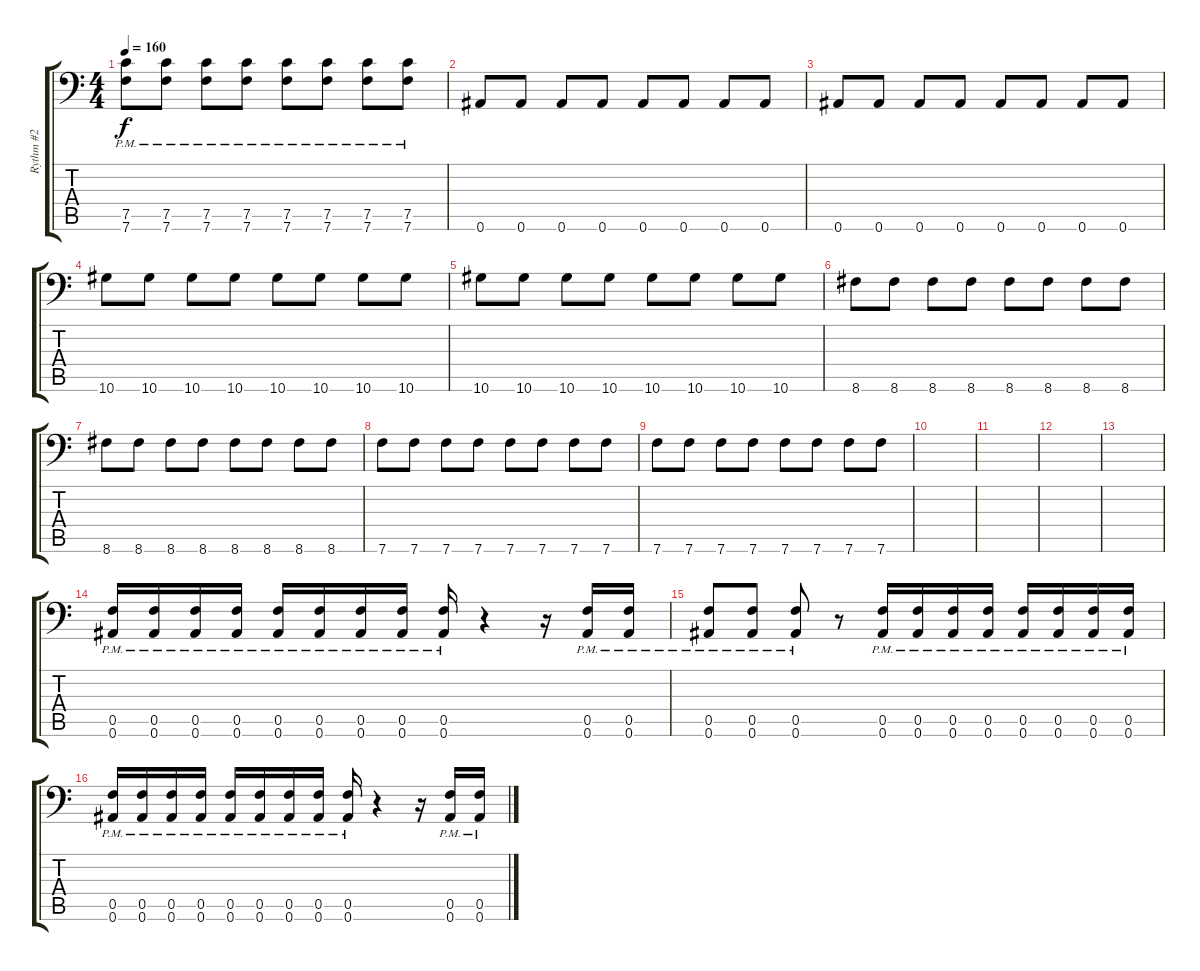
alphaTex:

\track ("Rythm #2" "Rythm #2") {instrument distortionguitar}
\staff {score tabs}
\tuning (C4 G3 Eb3 Bb2 F2 Bb1) {hide}
\ts (4 4)
\tempo 160
\clef f4
\ks c
(7.5{pm} 7.6{pm}).8{dy f} (7.5{pm} 7.6{pm}).8 (7.5{pm} 7.6{pm}).8 (7.5{pm} 7.6{pm}).8 (7.5{pm} 7.6{pm}).8 (7.5{pm} 7.6{pm}).8 (7.5{pm} 7.6{pm}).8 (7.5{pm} 7.6{pm}).8 |
0.6.8 0.6.8 0.6.8 0.6.8 0.6.8 0.6.8 0.6.8 0.6.8 |
0.6.8 0.6.8 0.6.8 0.6.8 0.6.8 0.6.8 0.6.8 0.6.8 |
10.6.8 10.6.8 10.6.8 10.6.8 10.6.8 10.6.8 10.6.8 10.6.8 |
10.6.8 10.6.8 10.6.8 10.6.8 10.6.8 10.6.8 10.6.8 10.6.8 |
8.6.8 8.6.8 8.6.8 8.6.8 8.6.8 8.6.8 8.6.8 8.6.8 |
8.6.8 8.6.8 8.6.8 8.6.8 8.6.8 8.6.8 8.6.8 8.6.8 |
7.6.8 7.6.8 7.6.8 7.6.8 7.6.8 7.6.8 7.6.8 7.6.8 |
7.6.8 7.6.8 7.6.8 7.6.8 7.6.8 7.6.8 7.6.8 7.6.8 |
|
|
|
|
(0.5{pm} 0.6{pm}).16 (0.5{pm} 0.6{pm}).16 (0.5{pm} 0.6{pm}).16 (0.5{pm} 0.6{pm}).16 (0.5{pm} 0.6{pm}).16 (0.5{pm} 0.6{pm}).16 (0.5{pm} 0.6{pm}).16 (0.5{pm} 0.6{pm}).16 (0.5{pm} 0.6{pm}).16 r.4 r.16 (0.5{pm} 0.6{pm}).16 (0.5{pm} 0.6{pm}).16 |
(0.5{pm} 0.6{pm}).8 (0.5{pm} 0.6{pm}).8 (0.5{pm} 0.6{pm}).8 r.8 (0.5{pm} 0.6{pm}).16 (0.5{pm} 0.6{pm}).16 (0.5{pm} 0.6{pm}).16 (0.5{pm} 0.6{pm}).16 (0.5{pm} 0.6{pm}).16 (0.5{pm} 0.6{pm}).16 (0.5{pm} 0.6{pm}).16 (0.5{pm} 0.6{pm}).16 |
(0.5{pm} 0.6{pm}).16 (0.5{pm} 0.6{pm}).16 (0.5{pm} 0.6{pm}).16 (0.5{pm} 0.6{pm}).16 (0.5{pm} 0.6{pm}).16 (0.5{pm} 0.6{pm}).16 (0.5{pm} 0.6{pm}).16 (0.5{pm} 0.6{pm}).16 (0.5{pm} 0.6{pm}).16 r.4 r.16 (0.5{pm} 0.6{pm}).16 (0.5{pm} 0.6{pm}).16
